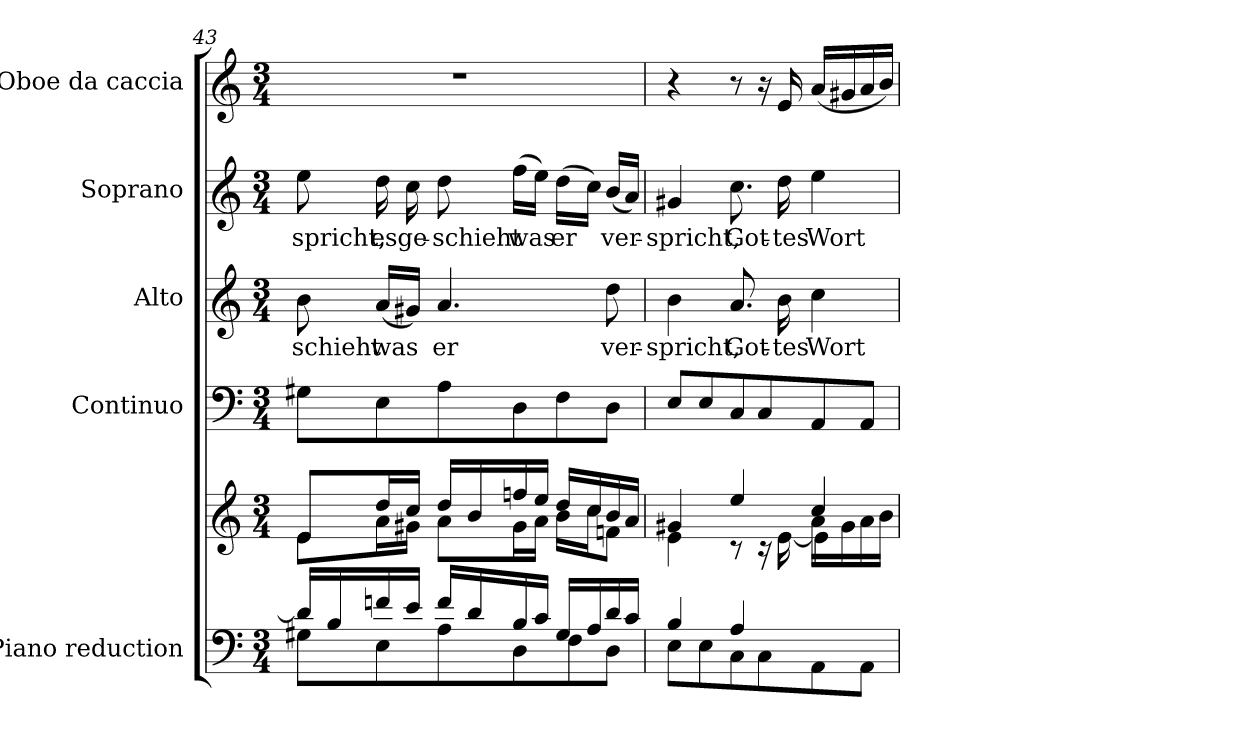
**kern	**kern	**kern	**kern	**text	**kern	**text	**kern
*part5	*part5	*part4	*part3	*part3	*part2	*part2	*part1
*staff6	*staff5	*staff4	*staff3	*staff3	*staff2	*staff2	*staff1
*I"Piano reduction	*	*I"Continuo	*I"Alto	*	*I"Soprano	*	*I"Oboe da caccia
*I'Pno	*	*	*	*	*	*	*I'Ob
*clefF4	*clefG2	*clefF4	*clefG2	*	*clefG2	*	*clefG2
*k[]	*k[]	*k[]	*k[]	*	*k[]	*	*k[]
*M3/4	*M3/4	*M3/4	*M3/4	*	*M3/4	*	*M3/4
=43	=43	=43	=43	=43	=43	=43	=43
*^	*^	*	*	*	*	*	*
!	!	!	!	!	!	!LO:LY:b	!	!LO:LY:b	!
16d/LL]	8G#X\L	8e/L	8e\L	8G#X\L	8b\	-schieht	8ee\	-spricht,	2.r
16B/	.	.	.	.	.	.	.	.	.
!	!	!	!	!	!	!LO:LY:b	!	!LO:LY:b	!
16fn/	8E\	16dd/L	16a\L	8E\	(<16a/LL	was	16dd\	es	.
!	!	!	!	!	!	!	!	!LO:LY:b	!
16e/JJ	.	16cc/JJ	16g#X\JJ	.	16g#X/JJ)	.	16cc\	ge-	.
!	!	!	!	!	!	!LO:LY:b	!	!LO:LY:b	!
16f/LL	8A\	16dd/LL	8a\L	8A\	4.a/	er	8dd\	-schieht	.
16d/	.	16b/	.	.	.	.	.	.	.
!	!	!	!	!	!	!	!	!LO:LY:b	!
16B/	8D\	16ffn/	16g#\L	8D\	.	.	(>16ff\LL	was	.
16c/JJ	.	16ee/JJ	16a\JJ	.	.	.	16ee\JJ)	.	.
!	!	!	!	!	!	!	!	!LO:LY:b	!
16G#/LL	8F\	16dd/LL	16b\LL	8F\	.	.	(>16dd\LL	er	.
16A/	.	16cc/	16cc\J	.	.	.	16cc\JJ)	.	.
!	!	!	!	!	!	!LO:LY:b	!	!LO:LY:b	!
16d/	8D\J	16b/	8fn\J	8D\J	8dd\	ver-	(<16b/LL	ver-	.
16c/JJ	.	16a/JJ	.	.	.	.	16a/JJ)	.	.
=44	=44	=44	=44	=44	=44	=44	=44	=44	=44
*	*	*	*^	*	*	*	*	*	*
!	!	!	!	!	!	!	!LO:LY:b	!	!LO:LY:b	!
4B/	8E\L	4g#X/	4e\	2ryy	8E/L	4b\	-spricht,	4g#X/	-spricht,	4r
.	8E\	.	.	.	8E/	.	.	.	.	.
!	!	!	!	!	!	!	!LO:LY:b	!	!LO:LY:b	!
4A/	8C\	4ee/	8r	.	8C/	8.a/	Got-	8.cc\	Got-	8r
.	8C\	.	16r	.	8C/	.	.	.	.	16r
!	!	!	!	!	!	!	!LO:LY:b	!	!LO:LY:b	!
.	.	.	[16e\	.	.	16b\	-tes	16dd\	-tes	16e/
!	!	!	!	!	!	!	!LO:LY:b	!	!LO:LY:b	!
4ryy	8AA\	4cc/	16a\LL	4e\]	8AA/	4cc\	Wort	4ee\	Wort	(<16a/LL
.	.	.	16g#\	.	.	.	.	.	.	16g#X/
.	8AA\J	.	16a\	.	8AA/J	.	.	.	.	16a/
.	.	.	16b\JJ	.	.	.	.	.	.	16b/JJ)
*v	*v	*	*	*	*	*	*	*	*	*
*	*v	*v	*v	*	*	*	*	*	*
=	=	=	=	=	=	=	=
*-	*-	*-	*-	*-	*-	*-	*-
